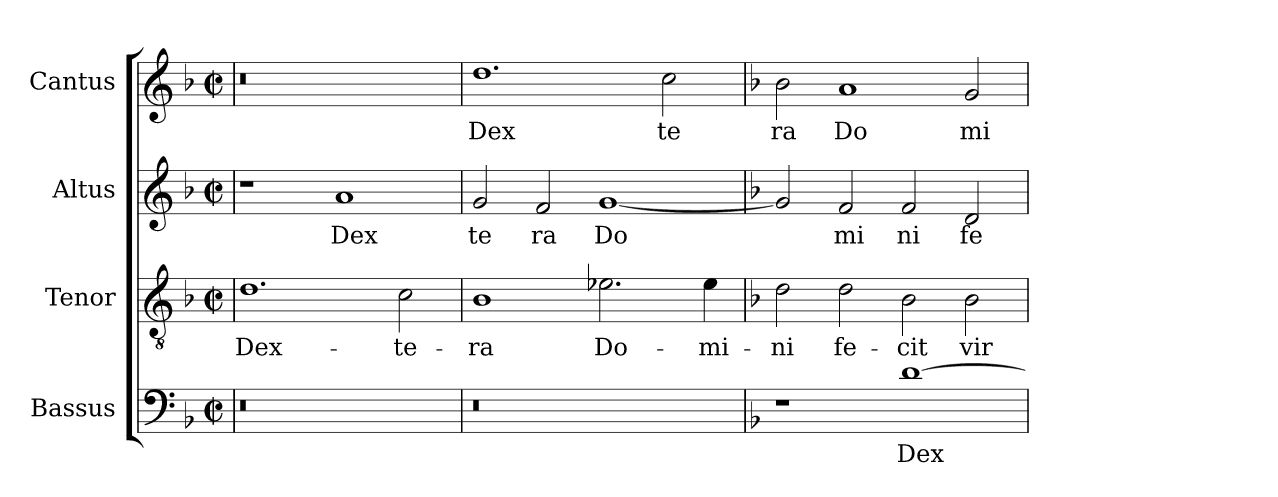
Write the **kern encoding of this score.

**kern	**text	**kern	**text	**kern	**text	**kern	**text
*part4	*part4	*part3	*part3	*part2	*part2	*part1	*part1
*staff4	*staff4	*staff3	*staff3	*staff2	*staff2	*staff1	*staff1
*I"Bassus	*	*I"Tenor	*	*I"Altus	*	*I"Cantus	*
!!LO:PB:g=z
*stria5	*	*stria5	*	*stria5	*	*stria5	*
*clefF4	*	*clefGv2	*	*clefG2	*	*clefG2	*
*k[b-]	*	*k[b-]	*	*k[b-]	*	*k[b-]	*
*F:	*	*F:	*	*F:	*	*F:	*
*M2/2	*	*M2/2	*	*M2/2	*	*M2/2	*
*met(c|)	*	*met(c|)	*	*met(c|)	*	*met(c|)	*
=1	=1!	=1	=1!	=1	=1!	=1!	=1!
!	!	!	!LO:LY:b:cj	!	!	!	!
0r	.	1.d	Dex-	1r	.	0r	.
!	!	!	!	!	!LO:LY:b:cj	!	!
.	.	.	.	1a	Dex	.	.
!	!	!	!LO:LY:b:cj	!	!	!	!
.	.	2c\	-te-	.	.	.	.
=2	=2	=2	=2	=2	=2	=2	=2
!	!	!	!LO:LY:b:cj	!	!LO:LY:b:cj	!	!LO:LY:b:cj
0r	.	1B-	-ra	2g/	te	1.dd	Dex
!	!	!	!	!	!LO:LY:b:cj	!	!
.	.	.	.	2f/	ra	.	.
!	!	!	!LO:LY:b:cj	!	!LO:LY:b:cj	!	!
.	.	2.e-\	Do-	[<1g	Do	.	.
!	!	!	!	!	!	!	!LO:LY:b:cj
.	.	.	.	.	.	2cc\	te
!	!	!	!LO:LY:b:cj	!	!	!	!
.	.	4e-\	-mi-	.	.	.	.
=3	=3	=3	=3	=3	=3	=3	=3
*	*	*k[b-]	*	*	*	*	*
*	*	*F:	*	*	*	*	*
!	!	!	!LO:LY:b:cj	!	!	!	!LO:LY:b:cj
1r	.	2d\	-ni	2g/]	.	2b-\	ra
!	!	!	!LO:LY:b:cj	!	!LO:LY:b:cj	!	!LO:LY:b:cj
.	.	2d\	fe-	2f/	mi	1a	Do
!	!LO:LY:b	!	!LO:LY:b:cj	!	!LO:LY:b:cj	!	!
[>1d	Dex	2B-\	-cit	2f/	ni	.	.
!	!	!	!LO:LY:b:cj	!	!LO:LY:b:cj	!	!LO:LY:b:cj
.	.	2B-\	vir-	2d/	fe	2g/	mi
=	=	=	=	=	=	=	=
*-	*-	*-	*-	*-	*-	*-	*-
